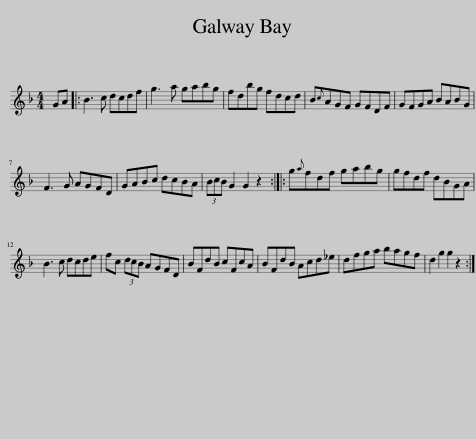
X:1
L:1/8
M:4/4
I:linebreak $
K:F
V:1 treble
V:1
 GA |: B3 c dcdf | g3 a gabg | fdbg fdcd | B{c}AGF GFDF | %5
 GFGA BABG |$ F3 G AGFD | GABc dcBA | (3BcB G2 G2 z2 :: g{a}fdf gabg | %10
 gfdf dBGA |$ B3 c dcde | fc (3dcB AGFD | BFdB cFcA | BFdB Acd_e | %15
 dfga bagf | d2 g2 g2 z2 :| %17
